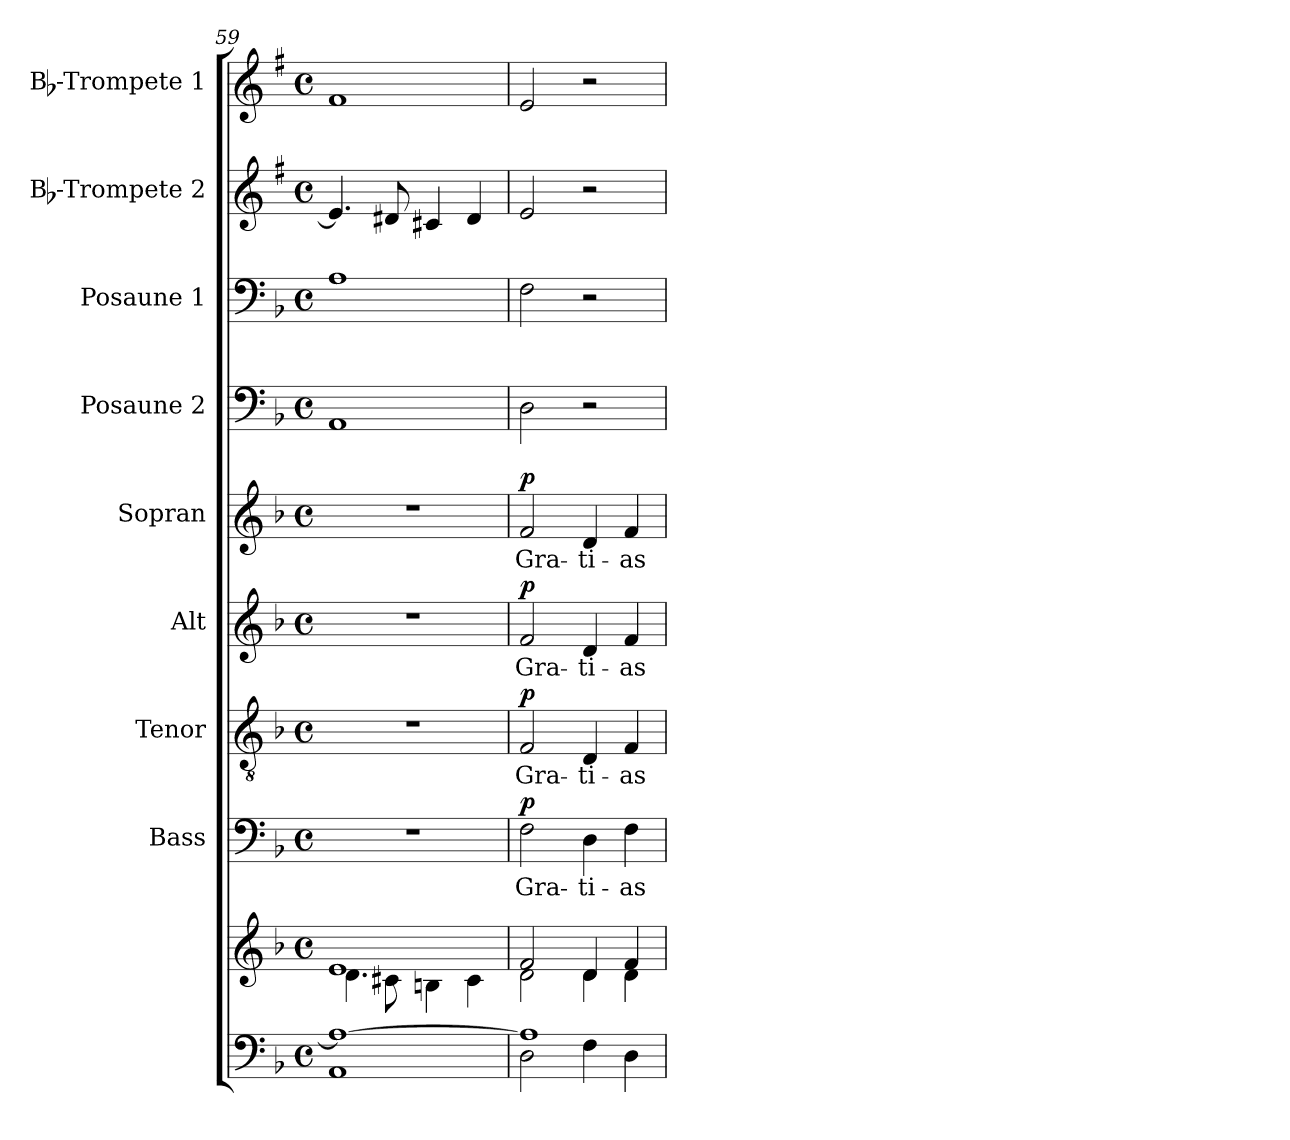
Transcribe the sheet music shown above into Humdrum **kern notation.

**kern	**kern	**kern	**text	**dynam	**kern	**text	**dynam	**kern	**text	**dynam	**kern	**text	**dynam	**kern	**kern	**kern	**kern
*part9	*part9	*part8	*part8	*part8	*part7	*part7	*part7	*part6	*part6	*part6	*part5	*part5	*part5	*part4	*part3	*part2	*part1
*staff10	*staff9	*staff8	*staff8	*staff8	*staff7	*staff7	*staff7	*staff6	*staff6	*staff6	*staff5	*staff5	*staff5	*staff4	*staff3	*staff2	*staff1
*	*	*I"Bass	*	*	*I"Tenor	*	*	*I"Alt	*	*	*I"Sopran	*	*	*I"Posaune 2	*I"Posaune 1	*I"Bb-Trompete 2	*I"Bb-Trompete 1
*	*	*I'B.	*	*	*I'T.	*	*	*I'A.	*	*	*I'S.	*	*	*I'Pos. 2	*I'Pos. 1	*I'Bb Trp. 2	*I'Bb Trp. 1
*clefF4	*clefG2	*clefF4	*	*	*clefGv2	*	*	*clefG2	*	*	*clefG2	*	*	*clefF4	*clefF4	*clefG2	*clefG2
*	*	*	*	*	*	*	*	*	*	*	*	*	*	*	*	*ITrd1c2	*ITrd1c2
*k[b-]	*k[b-]	*k[b-]	*	*	*k[b-]	*	*	*k[b-]	*	*	*k[b-]	*	*	*k[b-]	*k[b-]	*k[b-]	*k[b-]
*F:	*F:	*F:	*	*	*F:	*	*	*F:	*	*	*F:	*	*	*F:	*F:	*F:	*F:
*M4/4	*M4/4	*M4/4	*	*	*M4/4	*	*	*M4/4	*	*	*M4/4	*	*	*M4/4	*M4/4	*M4/4	*M4/4
*met(c)	*met(c)	*met(c)	*	*	*met(c)	*	*	*met(c)	*	*	*met(c)	*	*	*met(c)	*met(c)	*met(c)	*met(c)
=59	=59	=59	=59	=59	=59	=59	=59	=59	=59	=59	=59	=59	=59	=59	=59	=59	=59
*^	*^	*	*	*	*	*	*	*	*	*	*	*	*	*	*	*	*
1A_	1AA	1e	4.d\	1r	.	.	1r	.	.	1r	.	.	1r	.	.	1AA	1A	4.d/]	1e
.	.	.	8c#X\	.	.	.	.	.	.	.	.	.	.	.	.	.	.	8c#X/	.
.	.	.	4Bn\	.	.	.	.	.	.	.	.	.	.	.	.	.	.	4Bn/	.
.	.	.	4c#\	.	.	.	.	.	.	.	.	.	.	.	.	.	.	4c#/	.
=60	=60	=60	=60	=60	=60	=60	=60	=60	=60	=60	=60	=60	=60	=60	=60	=60	=60	=60	=60
!	!	!	!	!	!LO:LY:b	!LO:DY:a	!	!LO:LY:b	!LO:DY:a	!	!LO:LY:b	!LO:DY:a	!	!LO:LY:b	!LO:DY:a	!	!	!	!
1A]	2D\	2f/	2d\	2F\	Gra-	p	2F/	Gra-	p	2f/	Gra-	p	2f/	Gra-	p	2D\	2F\	2d/	2d/
!	!	!	!	!	!LO:LY:b	!	!	!LO:LY:b	!	!	!LO:LY:b	!	!	!LO:LY:b	!	!	!	!	!
.	4F\	4d/	4d\	4D\	-ti-	.	4D/	-ti-	.	4d/	-ti-	.	4d/	-ti-	.	2r	2r	2r	2r
!	!	!	!	!	!LO:LY:b	!	!	!LO:LY:b	!	!	!LO:LY:b	!	!	!LO:LY:b	!	!	!	!	!
.	4D\	4f/	4d\	4F\	-as	.	4F/	-as	.	4f/	-as	.	4f/	-as	.	.	.	.	.
*v	*v	*	*	*	*	*	*	*	*	*	*	*	*	*	*	*	*	*	*
*	*v	*v	*	*	*	*	*	*	*	*	*	*	*	*	*	*	*	*
=	=	=	=	=	=	=	=	=	=	=	=	=	=	=	=	=	=
*-	*-	*-	*-	*-	*-	*-	*-	*-	*-	*-	*-	*-	*-	*-	*-	*-	*-
